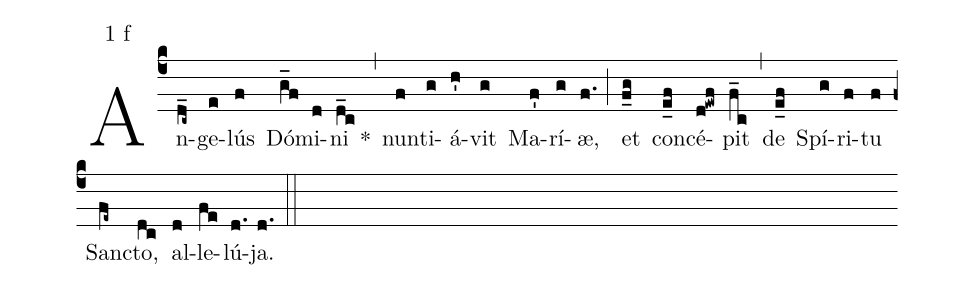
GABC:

mode:1 f;
%%
(c4) An(d_c~)ge(e)lús(f) Dó(g_f)mi(d)ni(d_c) *(,) nun(f)ti(g)á(h')vit(g) Ma(f')rí(g)æ,(f.) (;) et(f_g) con(e_f)cé(d!ewf)pit(f_c) (,) de(e_f) Spí(g)ri(f)tu(f) San(fe~)cto,(dc) al(d)le(fe)lú(d.)ja.(d.) (::)
